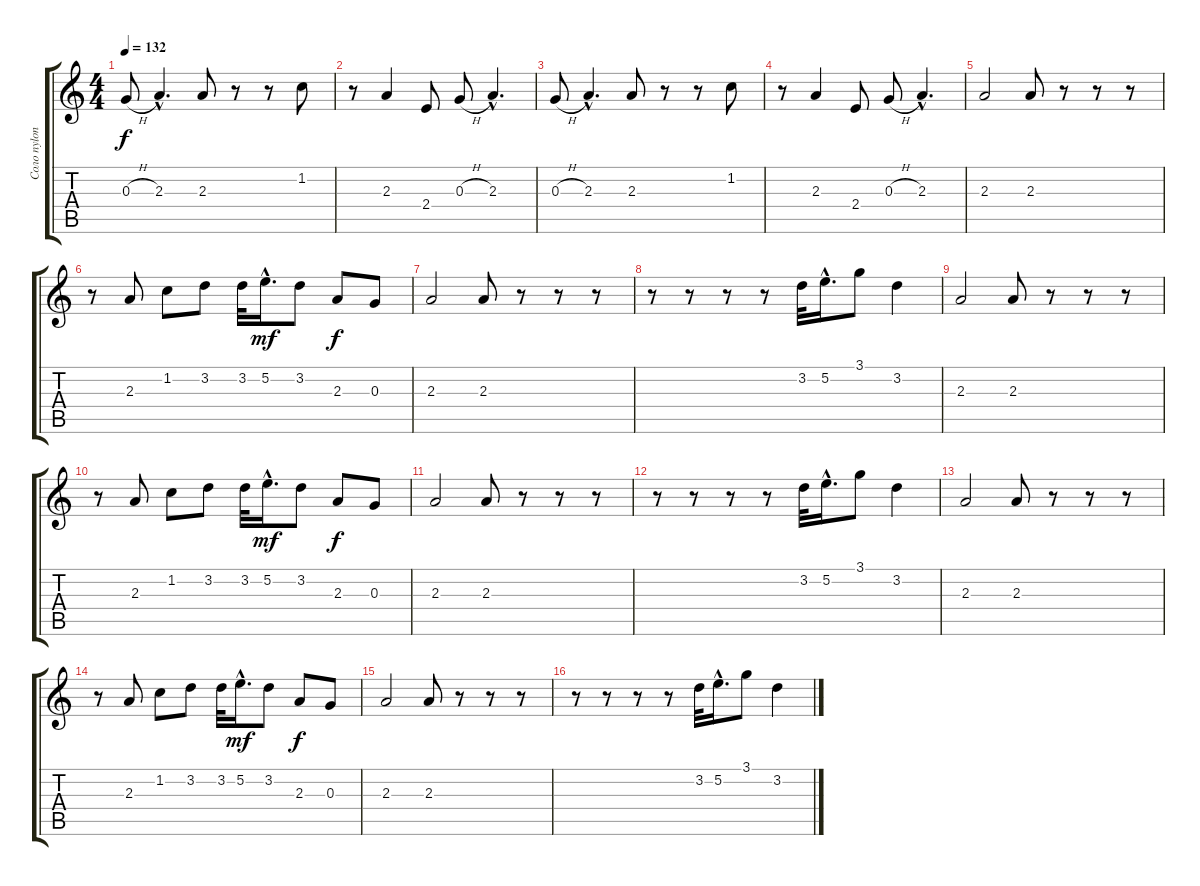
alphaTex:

\track ("Соло nylon" "Соло nylon") {instrument acousticguitarnylon}
\staff {score tabs}
\tuning (E4 B3 G3 D3 A2 E2) {hide}
\ts (4 4)
\tempo 132
\clef g2
\ks c
0.3{h}.8{dy f} 2.3{hac}.4{d} 2.3.8 r.8 r.8 1.2.8 |
r.8 2.3.4 2.4.8 0.3{h}.8 2.3{hac}.4{d} |
0.3{h}.8 2.3{hac}.4{d} 2.3.8 r.8 r.8 1.2.8 |
r.8 2.3.4 2.4.8 0.3{h}.8 2.3{hac}.4{d} |
\section ("" "")
2.3.2 2.3.8 r.8 r.8 r.8 |
r.8 2.3.8 1.2.8 3.2.8 3.2.32 5.2{hac}.16{d dy mf} 3.2.8 2.3.8{dy f} 0.3.8 |
2.3.2 2.3.8 r.8 r.8 r.8 |
r.8 r.8 r.8 r.8 3.2.32 5.2{hac}.16{d} 3.1.8 3.2.4 |
2.3.2 2.3.8 r.8 r.8 r.8 |
r.8 2.3.8 1.2.8 3.2.8 3.2.32 5.2{hac}.16{d dy mf} 3.2.8 2.3.8{dy f} 0.3.8 |
2.3.2 2.3.8 r.8 r.8 r.8 |
r.8 r.8 r.8 r.8 3.2.32 5.2{hac}.16{d} 3.1.8 3.2.4 |
\section ("" "")
2.3.2 2.3.8 r.8 r.8 r.8 |
r.8 2.3.8 1.2.8 3.2.8 3.2.32 5.2{hac}.16{d dy mf} 3.2.8 2.3.8{dy f} 0.3.8 |
2.3.2 2.3.8 r.8 r.8 r.8 |
r.8 r.8 r.8 r.8 3.2.32 5.2{hac}.16{d} 3.1.8 3.2.4
